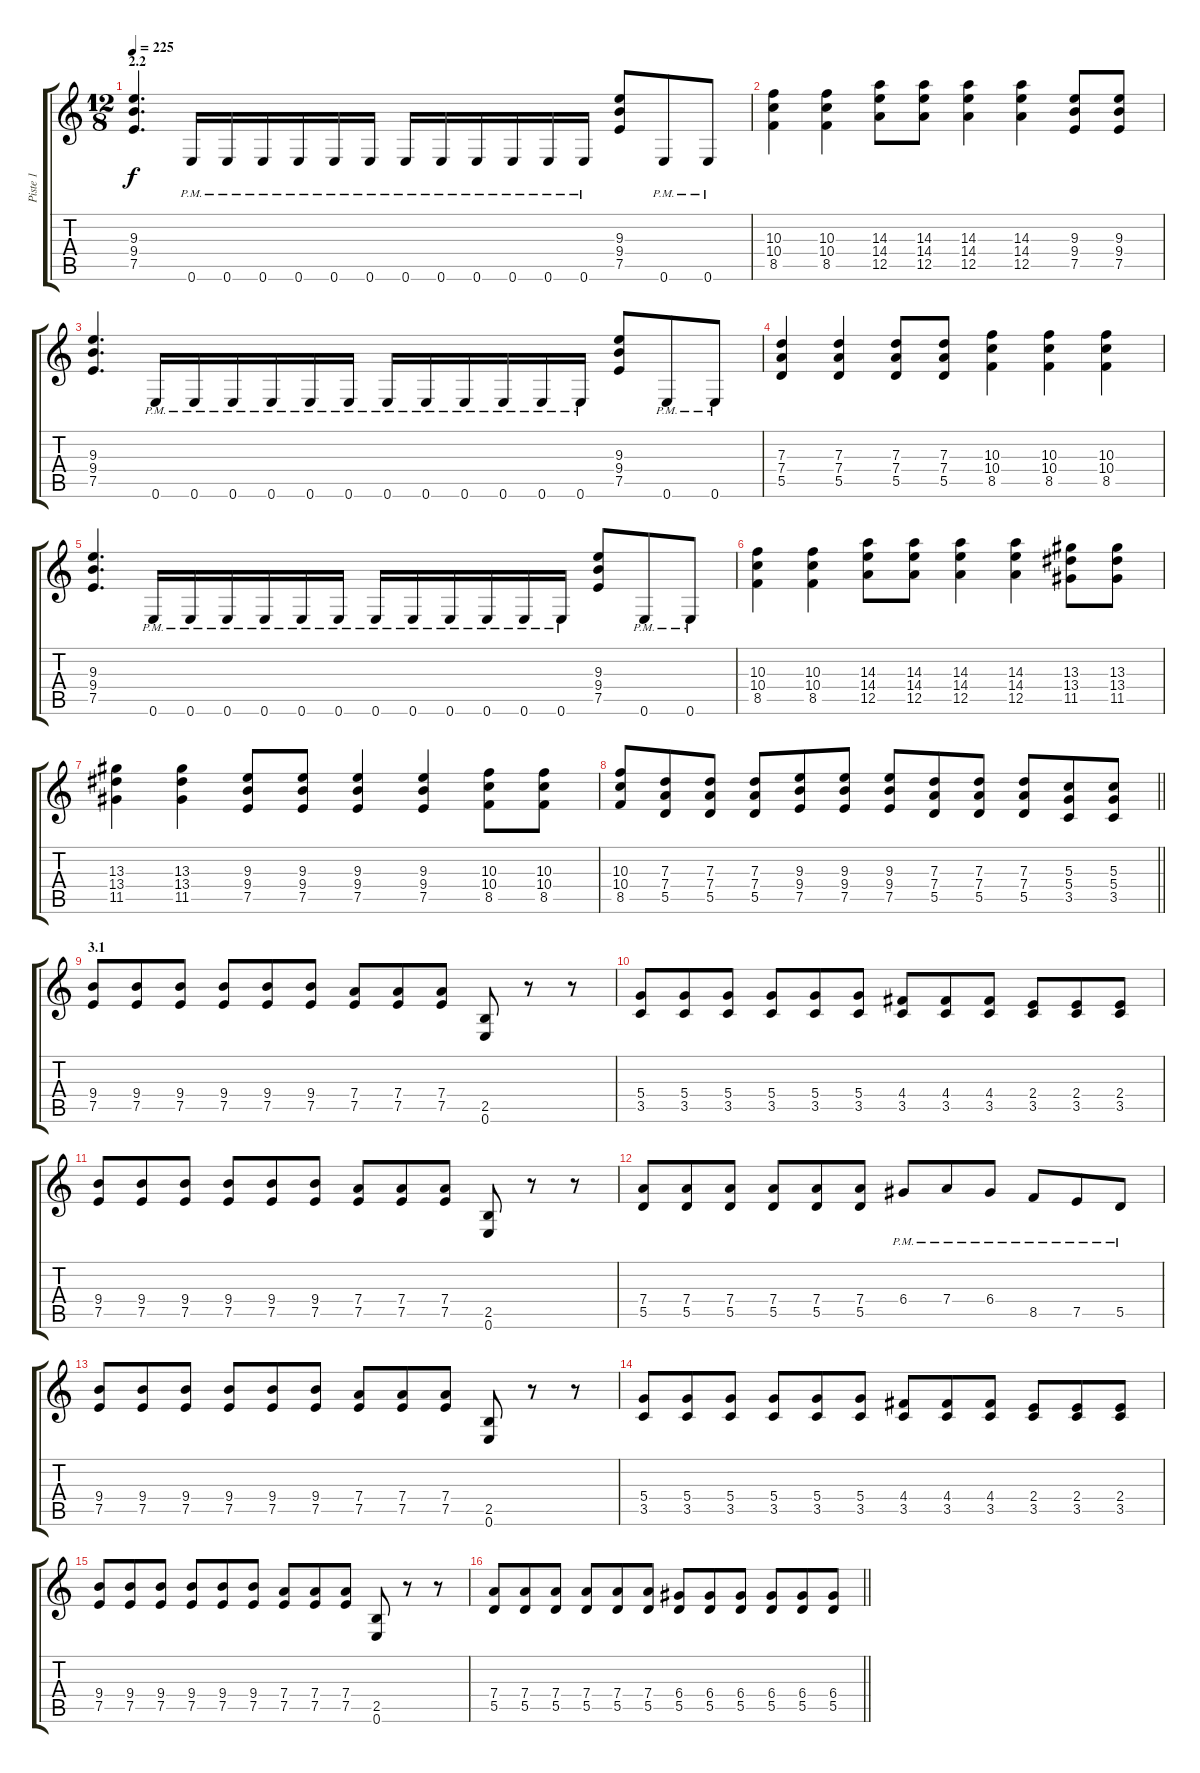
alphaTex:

\track ("Piste 1" "Piste 1") {instrument distortionguitar}
\staff {score tabs}
\tuning (E4 B3 G3 D3 A2 E2) {hide}
\ts (12 8)
\section ("" "2.2")
\tempo 225
\clef g2
\ks c
(9.3 9.4 7.5).4{d dy f} 0.6{pm}.16 0.6{pm}.16 0.6{pm}.16 0.6{pm}.16 0.6{pm}.16 0.6{pm}.16 0.6{pm}.16 0.6{pm}.16 0.6{pm}.16 0.6{pm}.16 0.6{pm}.16 0.6{pm}.16 (9.3 9.4 7.5).8 0.6{pm}.8 0.6{pm}.8 |
(10.3 10.4 8.5).4 (10.3 10.4 8.5).4 (14.3 14.4 12.5).8 (14.3 14.4 12.5).8 (14.3 14.4 12.5).4 (14.3 14.4 12.5).4 (9.3 9.4 7.5).8 (9.3 9.4 7.5).8 |
(9.3 9.4 7.5).4{d} 0.6{pm}.16 0.6{pm}.16 0.6{pm}.16 0.6{pm}.16 0.6{pm}.16 0.6{pm}.16 0.6{pm}.16 0.6{pm}.16 0.6{pm}.16 0.6{pm}.16 0.6{pm}.16 0.6{pm}.16 (9.3 9.4 7.5).8 0.6{pm}.8 0.6{pm}.8 |
(7.3 7.4 5.5).4 (7.3 7.4 5.5).4 (7.3 7.4 5.5).8 (7.3 7.4 5.5).8 (10.3 10.4 8.5).4 (10.3 10.4 8.5).4 (10.3 10.4 8.5).4 |
(9.3 9.4 7.5).4{d} 0.6{pm}.16 0.6{pm}.16 0.6{pm}.16 0.6{pm}.16 0.6{pm}.16 0.6{pm}.16 0.6{pm}.16 0.6{pm}.16 0.6{pm}.16 0.6{pm}.16 0.6{pm}.16 0.6{pm}.16 (9.3 9.4 7.5).8 0.6{pm}.8 0.6{pm}.8 |
(10.3 10.4 8.5).4 (10.3 10.4 8.5).4 (14.3 14.4 12.5).8 (14.3 14.4 12.5).8 (14.3 14.4 12.5).4 (14.3 14.4 12.5).4 (13.3 13.4 11.5).8 (13.3 13.4 11.5).8 |
(13.3 13.4 11.5).4 (13.3 13.4 11.5).4 (9.3 9.4 7.5).8 (9.3 9.4 7.5).8 (9.3 9.4 7.5).4 (9.3 9.4 7.5).4 (10.3 10.4 8.5).8 (10.3 10.4 8.5).8 |
\barLineRight lightlight
(10.3 10.4 8.5).8 (7.3 7.4 5.5).8 (7.3 7.4 5.5).8 (7.3 7.4 5.5).8 (9.3 9.4 7.5).8 (9.3 9.4 7.5).8 (9.3 9.4 7.5).8 (7.3 7.4 5.5).8 (7.3 7.4 5.5).8 (7.3 7.4 5.5).8 (5.3 5.4 3.5).8 (5.3 5.4 3.5).8 |
\section ("" "3.1")
(9.4 7.5).8 (9.4 7.5).8 (9.4 7.5).8 (9.4 7.5).8 (9.4 7.5).8 (9.4 7.5).8 (7.4 7.5).8 (7.4 7.5).8 (7.4 7.5).8 (2.5 0.6).8 r.8 r.8 |
(5.4 3.5).8 (5.4 3.5).8 (5.4 3.5).8 (5.4 3.5).8 (5.4 3.5).8 (5.4 3.5).8 (4.4 3.5).8 (4.4 3.5).8 (4.4 3.5).8 (2.4 3.5).8 (2.4 3.5).8 (2.4 3.5).8 |
(9.4 7.5).8 (9.4 7.5).8 (9.4 7.5).8 (9.4 7.5).8 (9.4 7.5).8 (9.4 7.5).8 (7.4 7.5).8 (7.4 7.5).8 (7.4 7.5).8 (2.5 0.6).8 r.8 r.8 |
(7.4 5.5).8 (7.4 5.5).8 (7.4 5.5).8 (7.4 5.5).8 (7.4 5.5).8 (7.4 5.5).8 6.4{pm}.8 7.4{pm}.8 6.4{pm}.8 8.5{pm}.8 7.5{pm}.8 5.5{pm}.8 |
(9.4 7.5).8 (9.4 7.5).8 (9.4 7.5).8 (9.4 7.5).8 (9.4 7.5).8 (9.4 7.5).8 (7.4 7.5).8 (7.4 7.5).8 (7.4 7.5).8 (2.5 0.6).8 r.8 r.8 |
(5.4 3.5).8 (5.4 3.5).8 (5.4 3.5).8 (5.4 3.5).8 (5.4 3.5).8 (5.4 3.5).8 (4.4 3.5).8 (4.4 3.5).8 (4.4 3.5).8 (2.4 3.5).8 (2.4 3.5).8 (2.4 3.5).8 |
(9.4 7.5).8 (9.4 7.5).8 (9.4 7.5).8 (9.4 7.5).8 (9.4 7.5).8 (9.4 7.5).8 (7.4 7.5).8 (7.4 7.5).8 (7.4 7.5).8 (2.5 0.6).8 r.8 r.8 |
\barLineRight lightlight
(7.4 5.5).8 (7.4 5.5).8 (7.4 5.5).8 (7.4 5.5).8 (7.4 5.5).8 (7.4 5.5).8 (6.4 5.5).8 (6.4 5.5).8 (6.4 5.5).8 (6.4 5.5).8 (6.4 5.5).8 (6.4 5.5).8
